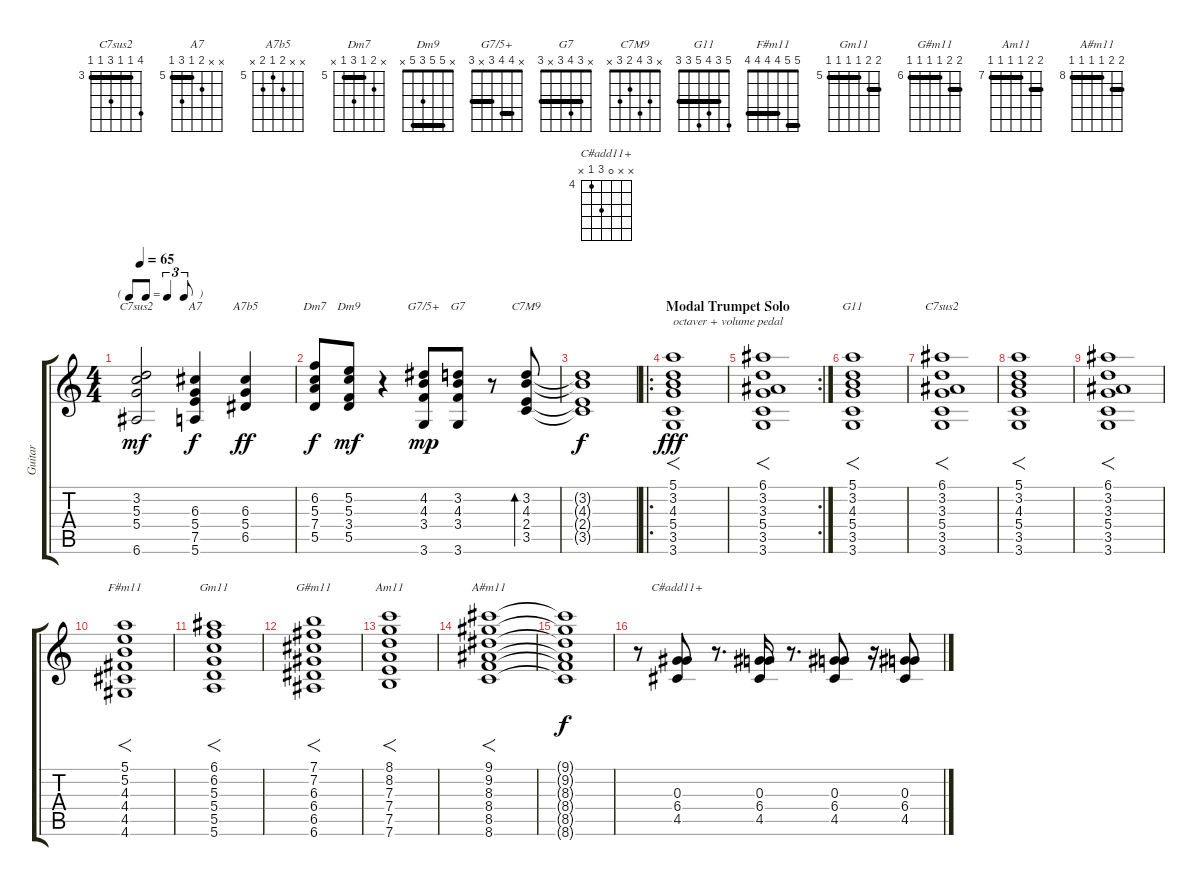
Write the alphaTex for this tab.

\track ("Guitar" "Guitar") {instrument electricguitarjazz}
\staff {score tabs}
\tuning (E4 B3 G3 D3 A2 E2) {hide}
\chord ("C7sus2" x 3 5 5 x 6) {firstfret 3}
\chord ("A7" x x 6 5 7 5) {firstfret 5 barre 5}
\chord ("A7b5" x x 6 5 6 x) {firstfret 5}
\chord ("Dm7" x 6 5 7 5 x) {firstfret 5 barre 5}
\chord ("Dm9" x 5 5 3 5 x) {barre 5}
\chord ("G7/5+" x 4 4 3 x 3) {barre (3 4)}
\chord ("G7" x 3 4 3 x 3) {barre 3}
\chord ("C7M9" x 3 4 2 3 x)
\chord ("G11" 5 3 4 5 3 3) {barre 3}
\chord ("C7sus2" 6 3 3 5 3 3) {firstfret 3 barre 3}
\chord ("F#m11" 5 5 4 4 4 4) {barre (4 5)}
\chord ("Gm11" 6 6 5 5 5 5) {firstfret 5 barre (5 6)}
\chord ("G#m11" 7 7 6 6 6 6) {firstfret 6 barre (6 7)}
\chord ("Am11" 8 8 7 7 7 7) {firstfret 7 barre (7 8)}
\chord ("A#m11" 9 9 8 8 8 8) {firstfret 8 barre (8 9)}
\chord ("C#add11+" x x 0 6 4 x) {firstfret 4}
\ts (4 4)
\tf triplet8th
\tempo 65
\clef g2
\ks c
(3.2 5.3 5.4 6.6).2{ch "C7sus2" dy mf} (6.3 5.4 7.5 5.6).4{ch "A7" dy f} (6.3 5.4 6.5).4{ch "A7b5" dy ff} |
(6.2 5.3 7.4 5.5).8{ch "Dm7" dy f} (5.2 5.3 3.4 5.5).8{ch "Dm9" dy mf} r.4 (4.2 4.3 3.4 3.6).8{ch "G7/5+" dy mp} (3.2 4.3 3.4 3.6).8{ch "G7"} r.8 (3.2 4.3 2.4 3.5).8{bd 480 ch "C7M9"} |
(3.2{t} 4.3{t} 2.4{t} 3.5{t}).1{dy f} |
\ro
\section ("" "Modal Trumpet Solo")
(5.1 3.2 4.3 5.4 3.5 3.6).1{f txt "octaver + volume pedal" dy fff instrument guitarharmonics} |
\rc 2
(6.1 3.2 3.3 5.4 3.5 3.6).1{f} |
(5.1 3.2 4.3 5.4 3.5 3.6).1{f ch "G11" instrument guitarharmonics} |
(6.1 3.2 3.3 5.4 3.5 3.6).1{f ch "C7sus2"} |
(5.1 3.2 4.3 5.4 3.5 3.6).1{f} |
(6.1 3.2 3.3 5.4 3.5 3.6).1{f} |
(5.1 5.2 4.3 4.4 4.5 4.6).1{f ch "F#m11"} |
(6.1 6.2 5.3 5.4 5.5 5.6).1{f ch "Gm11"} |
(7.1 7.2 6.3 6.4 6.5 6.6).1{f ch "G#m11"} |
(8.1 8.2 7.3 7.4 7.5 7.6).1{f ch "Am11"} |
(9.1 9.2 8.3 8.4 8.5 8.6).1{f ch "A#m11"} |
(9.1{t} 9.2{t} 8.3{t} 8.4{t} 8.5{t} 8.6{t}).1{dy f} |
r.8 (0.3 6.4 4.5).8{ch "C#add11+"} r.8{d} (0.3 6.4 4.5).16 r.8{d} (0.3 6.4 4.5).8 r.16 (0.3 6.4 4.5).8
